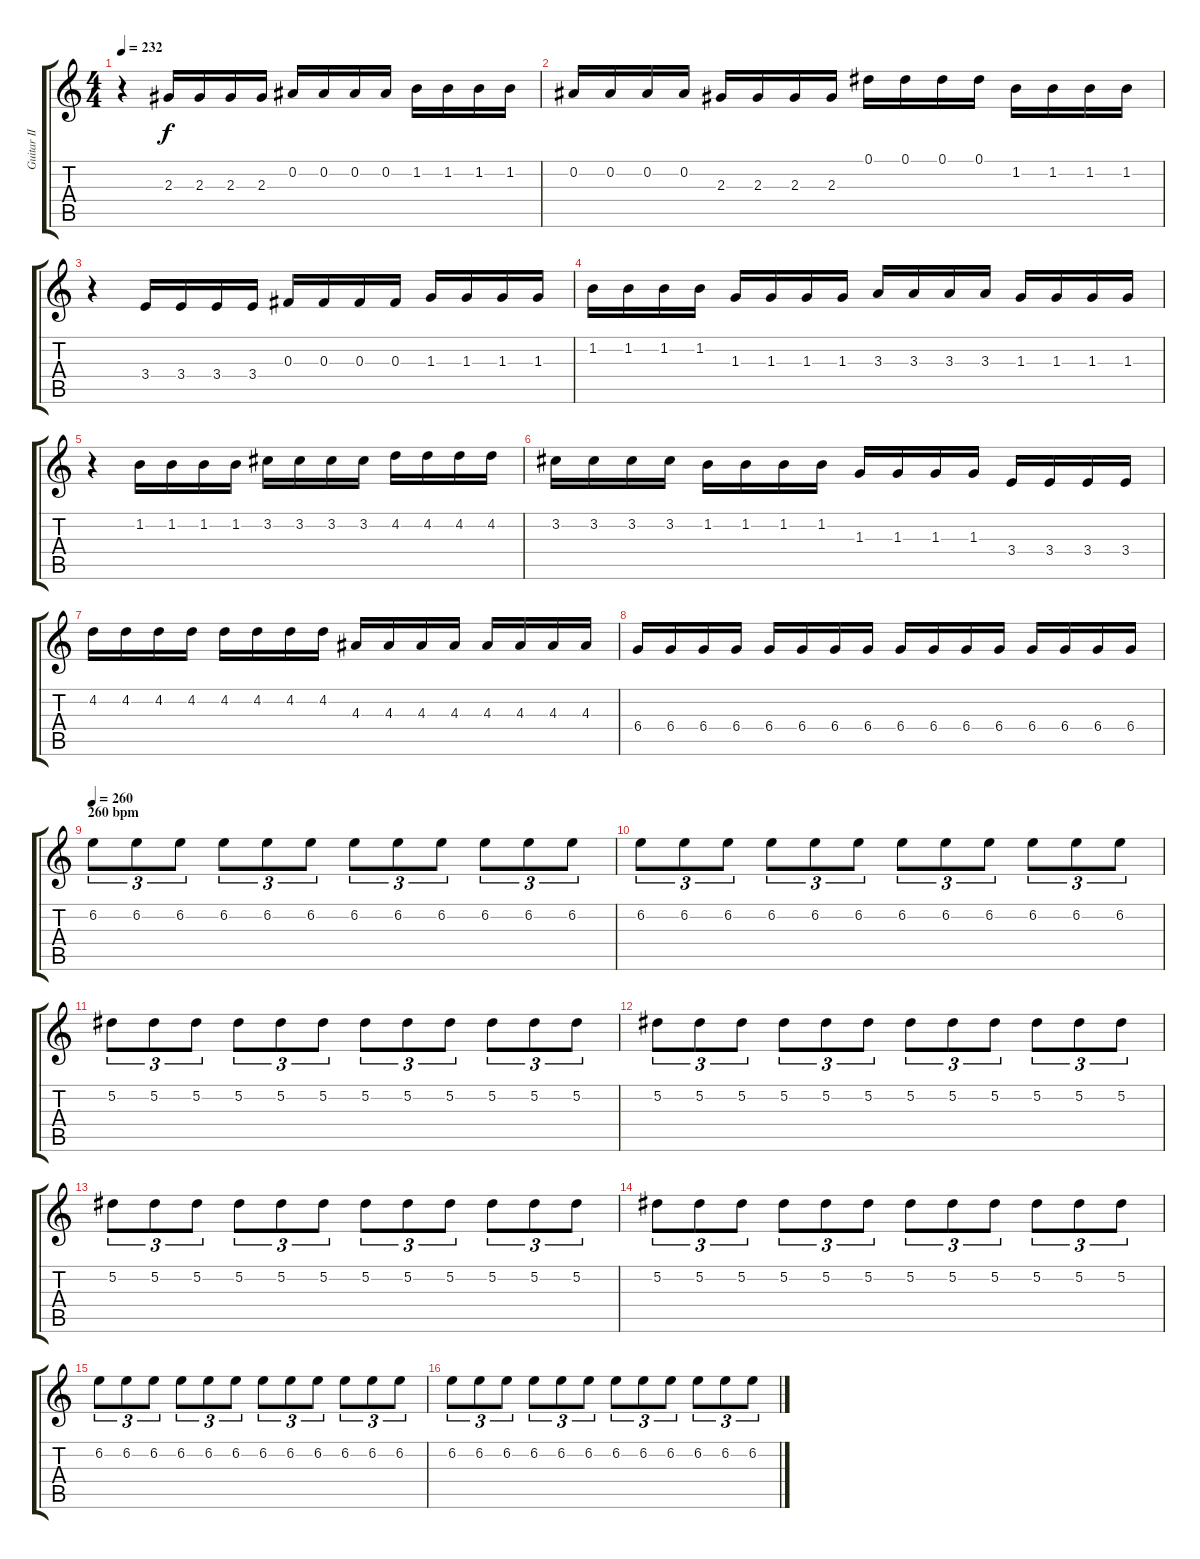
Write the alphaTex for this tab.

\track ("Guitar II" "Guitar II") {instrument distortionguitar}
\staff {score tabs}
\tuning (Eb4 Bb3 Gb3 Db3 Ab2 Eb2) {hide}
\ts (4 4)
\tempo 232
\clef g2
\ks c
r.4{dy f} 2.3.16 2.3.16 2.3.16 2.3.16 0.2.16 0.2.16 0.2.16 0.2.16 1.2.16 1.2.16 1.2.16 1.2.16 |
0.2.16 0.2.16 0.2.16 0.2.16 2.3.16 2.3.16 2.3.16 2.3.16 0.1.16 0.1.16 0.1.16 0.1.16 1.2.16 1.2.16 1.2.16 1.2.16 |
r.4 3.4.16 3.4.16 3.4.16 3.4.16 0.3.16 0.3.16 0.3.16 0.3.16 1.3.16 1.3.16 1.3.16 1.3.16 |
1.2.16 1.2.16 1.2.16 1.2.16 1.3.16 1.3.16 1.3.16 1.3.16 3.3.16 3.3.16 3.3.16 3.3.16 1.3.16 1.3.16 1.3.16 1.3.16 |
r.4 1.2.16 1.2.16 1.2.16 1.2.16 3.2.16 3.2.16 3.2.16 3.2.16 4.2.16 4.2.16 4.2.16 4.2.16 |
3.2.16 3.2.16 3.2.16 3.2.16 1.2.16 1.2.16 1.2.16 1.2.16 1.3.16 1.3.16 1.3.16 1.3.16 3.4.16 3.4.16 3.4.16 3.4.16 |
4.2.16 4.2.16 4.2.16 4.2.16 4.2.16 4.2.16 4.2.16 4.2.16 4.3.16 4.3.16 4.3.16 4.3.16 4.3.16 4.3.16 4.3.16 4.3.16 |
6.4.16 6.4.16 6.4.16 6.4.16 6.4.16 6.4.16 6.4.16 6.4.16 6.4.16 6.4.16 6.4.16 6.4.16 6.4.16 6.4.16 6.4.16 6.4.16 |
\section ("" "260 bpm")
\tempo 260
6.2.8{tu (3 2)} 6.2.8{tu (3 2)} 6.2.8{tu (3 2)} 6.2.8{tu (3 2)} 6.2.8{tu (3 2)} 6.2.8{tu (3 2)} 6.2.8{tu (3 2)} 6.2.8{tu (3 2)} 6.2.8{tu (3 2)} 6.2.8{tu (3 2)} 6.2.8{tu (3 2)} 6.2.8{tu (3 2)} |
6.2.8{tu (3 2)} 6.2.8{tu (3 2)} 6.2.8{tu (3 2)} 6.2.8{tu (3 2)} 6.2.8{tu (3 2)} 6.2.8{tu (3 2)} 6.2.8{tu (3 2)} 6.2.8{tu (3 2)} 6.2.8{tu (3 2)} 6.2.8{tu (3 2)} 6.2.8{tu (3 2)} 6.2.8{tu (3 2)} |
5.2.8{tu (3 2)} 5.2.8{tu (3 2)} 5.2.8{tu (3 2)} 5.2.8{tu (3 2)} 5.2.8{tu (3 2)} 5.2.8{tu (3 2)} 5.2.8{tu (3 2)} 5.2.8{tu (3 2)} 5.2.8{tu (3 2)} 5.2.8{tu (3 2)} 5.2.8{tu (3 2)} 5.2.8{tu (3 2)} |
5.2.8{tu (3 2)} 5.2.8{tu (3 2)} 5.2.8{tu (3 2)} 5.2.8{tu (3 2)} 5.2.8{tu (3 2)} 5.2.8{tu (3 2)} 5.2.8{tu (3 2)} 5.2.8{tu (3 2)} 5.2.8{tu (3 2)} 5.2.8{tu (3 2)} 5.2.8{tu (3 2)} 5.2.8{tu (3 2)} |
5.2.8{tu (3 2)} 5.2.8{tu (3 2)} 5.2.8{tu (3 2)} 5.2.8{tu (3 2)} 5.2.8{tu (3 2)} 5.2.8{tu (3 2)} 5.2.8{tu (3 2)} 5.2.8{tu (3 2)} 5.2.8{tu (3 2)} 5.2.8{tu (3 2)} 5.2.8{tu (3 2)} 5.2.8{tu (3 2)} |
5.2.8{tu (3 2)} 5.2.8{tu (3 2)} 5.2.8{tu (3 2)} 5.2.8{tu (3 2)} 5.2.8{tu (3 2)} 5.2.8{tu (3 2)} 5.2.8{tu (3 2)} 5.2.8{tu (3 2)} 5.2.8{tu (3 2)} 5.2.8{tu (3 2)} 5.2.8{tu (3 2)} 5.2.8{tu (3 2)} |
6.2.8{tu (3 2)} 6.2.8{tu (3 2)} 6.2.8{tu (3 2)} 6.2.8{tu (3 2)} 6.2.8{tu (3 2)} 6.2.8{tu (3 2)} 6.2.8{tu (3 2)} 6.2.8{tu (3 2)} 6.2.8{tu (3 2)} 6.2.8{tu (3 2)} 6.2.8{tu (3 2)} 6.2.8{tu (3 2)} |
6.2.8{tu (3 2)} 6.2.8{tu (3 2)} 6.2.8{tu (3 2)} 6.2.8{tu (3 2)} 6.2.8{tu (3 2)} 6.2.8{tu (3 2)} 6.2.8{tu (3 2)} 6.2.8{tu (3 2)} 6.2.8{tu (3 2)} 6.2.8{tu (3 2)} 6.2.8{tu (3 2)} 6.2.8{tu (3 2)}
